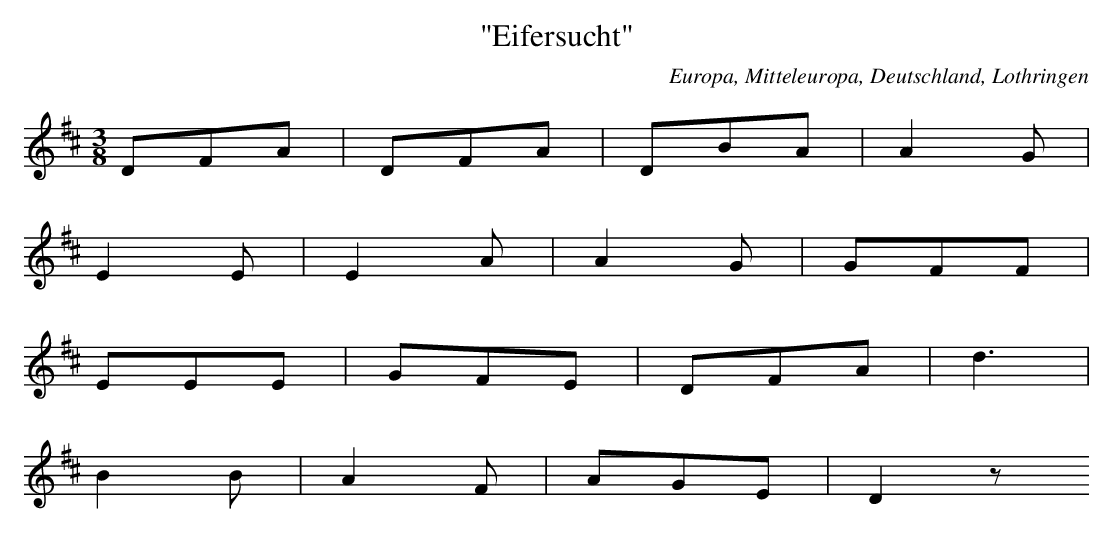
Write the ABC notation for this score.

X:1
T: "Eifersucht"
O: Europa, Mitteleuropa, Deutschland, Lothringen
M: 3/8
L: 1/8
K: D
DFA | DFA | DBA | A2G |
E2E | E2A | A2G | GFF |
EEE | GFE | DFA | d3 |
B2B | A2F | AGE | D2z
